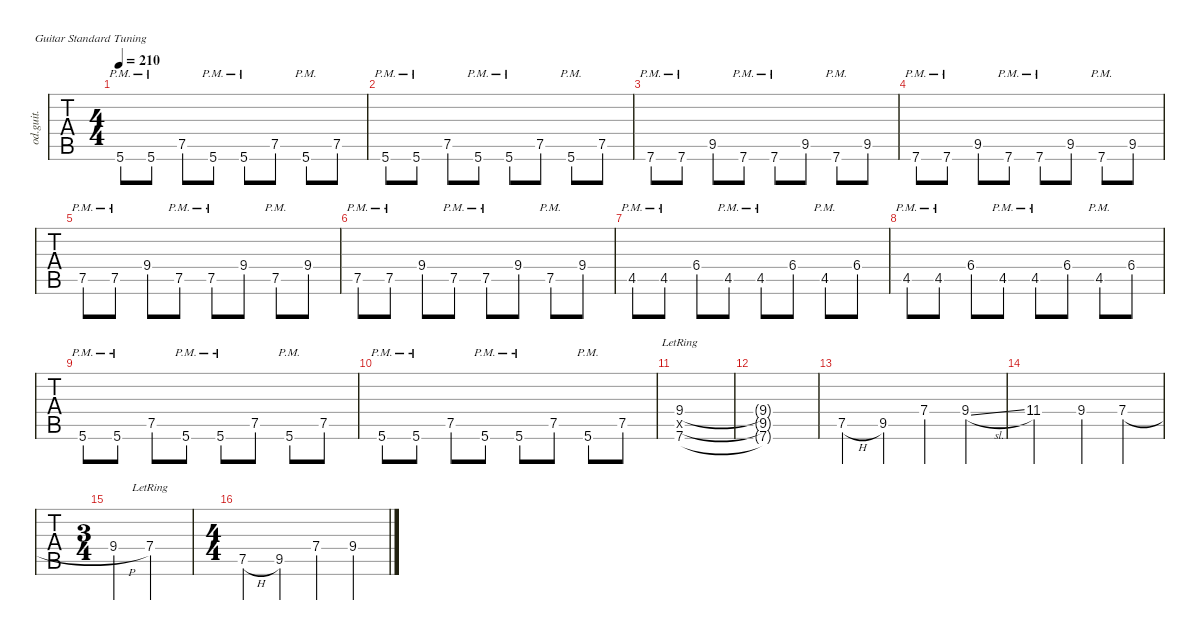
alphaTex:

\defaultSystemsLayout 4
\hideDynamics
\bracketExtendMode nobrackets
\track ("guit1" "od.guit.") {instrument overdrivenguitar}
\staff {tabs}
\tuning (E4 B3 G3 D3 A2 E2)
\ts (4 4)
\tempo 210
\clef g2
\ks c
5.6{pm}.8{dy mf} 5.6{pm}.8 7.5.8 5.6{pm}.8 5.6{pm}.8 7.5.8 5.6{pm}.8 7.5.8 |
5.6{pm}.8 5.6{pm}.8 7.5.8 5.6{pm}.8 5.6{pm}.8 7.5.8 5.6{pm}.8 7.5.8 |
7.6{pm}.8 7.6{pm}.8 9.5{acc #}.8 7.6{pm}.8 7.6{pm}.8 9.5{acc #}.8 7.6{pm}.8 9.5{acc #}.8 |
7.6{pm}.8 7.6{pm}.8 9.5{acc #}.8 7.6{pm}.8 7.6{pm}.8 9.5{acc #}.8 7.6{pm}.8 9.5{acc #}.8 |
7.5{pm}.8 7.5{pm}.8 9.4.8 7.5{pm}.8 7.5{pm}.8 9.4.8 7.5{pm}.8 9.4.8 |
7.5{pm}.8 7.5{pm}.8 9.4.8 7.5{pm}.8 7.5{pm}.8 9.4.8 7.5{pm}.8 9.4.8 |
4.5{pm acc #}.8 4.5{pm acc #}.8 6.4{acc #}.8 4.5{pm acc #}.8 4.5{pm acc #}.8 6.4{acc #}.8 4.5{pm acc #}.8 6.4{acc #}.8 |
4.5{pm acc #}.8 4.5{pm acc #}.8 6.4{acc #}.8 4.5{pm acc #}.8 4.5{pm acc #}.8 6.4{acc #}.8 4.5{pm acc #}.8 6.4{acc #}.8 |
5.6{pm}.8 5.6{pm}.8 7.5.8 5.6{pm}.8 5.6{pm}.8 7.5.8 5.6{pm}.8 7.5.8 |
5.6{pm}.8 5.6{pm}.8 7.5.8 5.6{pm}.8 5.6{pm}.8 7.5.8 5.6{pm}.8 7.5.8 |
(7.6{lr} 9.5{x acc #} 9.4).1 |
(7.6{t} 9.5{x t acc #} 9.4{t}).1 |
7.5{h}.4 9.5{acc #}.4 7.4.4 9.4{sl}.4 |
11.4{acc #}.2 9.4.4 7.4{h}.4 |
\ts (3 4)
\beaming (8 2 2 2)
9.4{h}.4 7.4{lr}.2 |
\ts (4 4)
\beaming (8 2 2 2 2)
7.5{h}.4 9.5{acc #}.4 7.4.4 9.4{sl}.4
